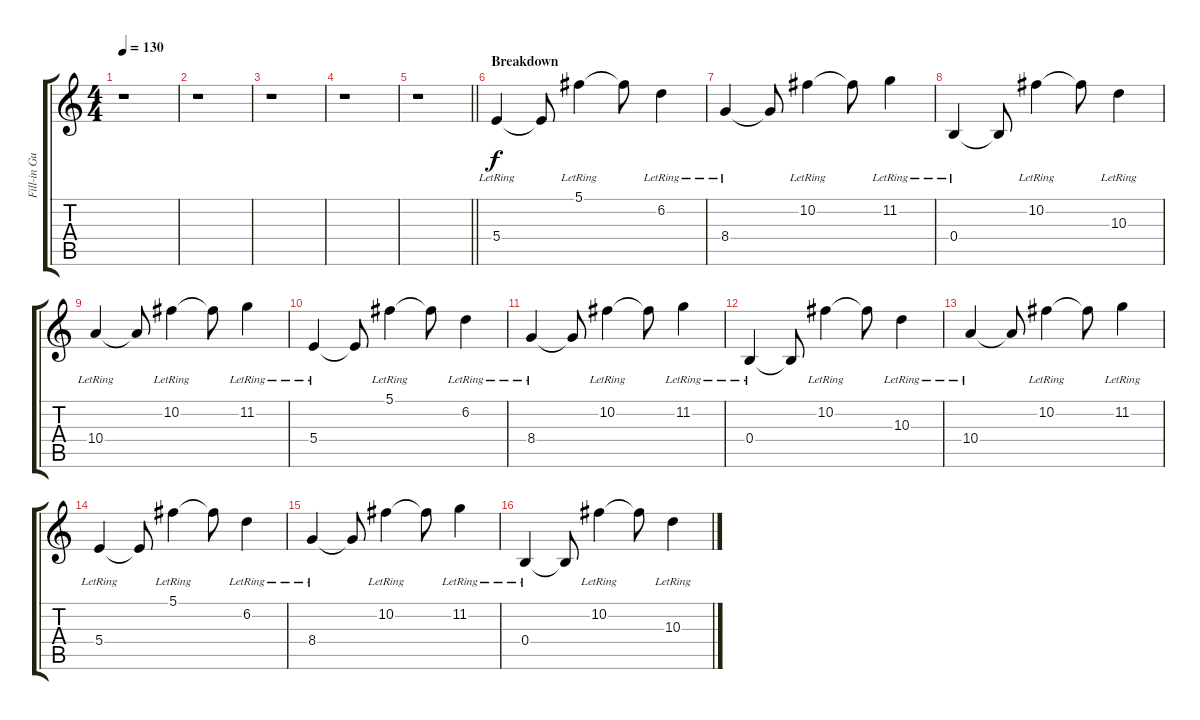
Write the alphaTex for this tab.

\track ("Fill-in Guitar" "Fill-in Gu") {instrument distortionguitar}
\staff {score tabs}
\tuning (Db4 Ab3 E3 B2 Gb2 B1) {hide}
\ts (4 4)
\tempo 130
\clef g2
\ks c
r.1{dy f} |
r.1 |
r.1 |
r.1 |
\barLineRight lightlight
r.1 |
\section ("" "Breakdown")
5.4{lr}.4 5.4{t}.8 5.1{lr}.4 5.1{t}.8 6.2{lr}.4 |
8.4{lr}.4 8.4{t}.8 10.2{lr}.4 10.2{t}.8 11.2{lr}.4 |
0.4{lr}.4 0.4{t}.8 10.2{lr}.4 10.2{t}.8 10.3{lr}.4 |
10.4{lr}.4 10.4{t}.8 10.2{lr}.4 10.2{t}.8 11.2{lr}.4 |
5.4{lr}.4 5.4{t}.8 5.1{lr}.4 5.1{t}.8 6.2{lr}.4 |
8.4{lr}.4 8.4{t}.8 10.2{lr}.4 10.2{t}.8 11.2{lr}.4 |
0.4{lr}.4 0.4{t}.8 10.2{lr}.4 10.2{t}.8 10.3{lr}.4 |
10.4{lr}.4 10.4{t}.8 10.2{lr}.4 10.2{t}.8 11.2{lr}.4 |
5.4{lr}.4 5.4{t}.8 5.1{lr}.4 5.1{t}.8 6.2{lr}.4 |
8.4{lr}.4 8.4{t}.8 10.2{lr}.4 10.2{t}.8 11.2{lr}.4 |
0.4{lr}.4 0.4{t}.8 10.2{lr}.4 10.2{t}.8 10.3{lr}.4
